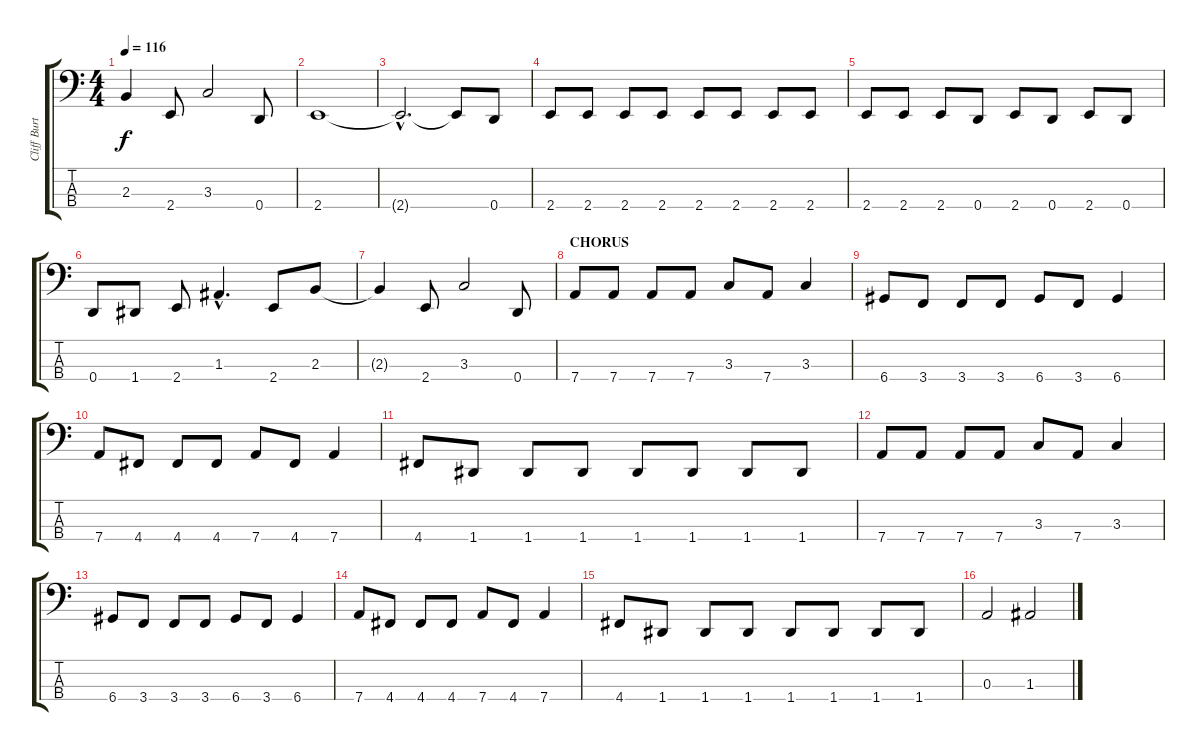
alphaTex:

\track ("Cliff Burton (Bass)" "Cliff Burt") {instrument electricbassfinger}
\staff {score tabs}
\tuning (G2 D2 A1 D1) {hide}
\ts (4 4)
\tempo 116
\clef f4
\ks c
2.3{t}.4{dy f} 2.4.8 3.3.2 0.4.8 |
2.4.1 |
2.4{hac t}.2{d} 2.4{t}.8 0.4.8 |
2.4.8 2.4.8 2.4.8 2.4.8 2.4.8 2.4.8 2.4.8 2.4.8 |
2.4.8 2.4.8 2.4.8 0.4.8 2.4.8 0.4.8 2.4.8 0.4.8 |
0.4.8 1.4.8 2.4.8 1.3{hac}.4{d} 2.4.8 2.3.8 |
2.3{t}.4 2.4.8 3.3.2 0.4.8 |
\section ("" "CHORUS")
7.4.8 7.4.8 7.4.8 7.4.8 3.3.8 7.4.8 3.3.4 |
6.4.8 3.4.8 3.4.8 3.4.8 6.4.8 3.4.8 6.4.4 |
7.4.8 4.4.8 4.4.8 4.4.8 7.4.8 4.4.8 7.4.4 |
4.4.8 1.4.8 1.4.8 1.4.8 1.4.8 1.4.8 1.4.8 1.4.8 |
7.4.8 7.4.8 7.4.8 7.4.8 3.3.8 7.4.8 3.3.4 |
6.4.8 3.4.8 3.4.8 3.4.8 6.4.8 3.4.8 6.4.4 |
7.4.8 4.4.8 4.4.8 4.4.8 7.4.8 4.4.8 7.4.4 |
4.4.8 1.4.8 1.4.8 1.4.8 1.4.8 1.4.8 1.4.8 1.4.8 |
0.3.2 1.3.2
